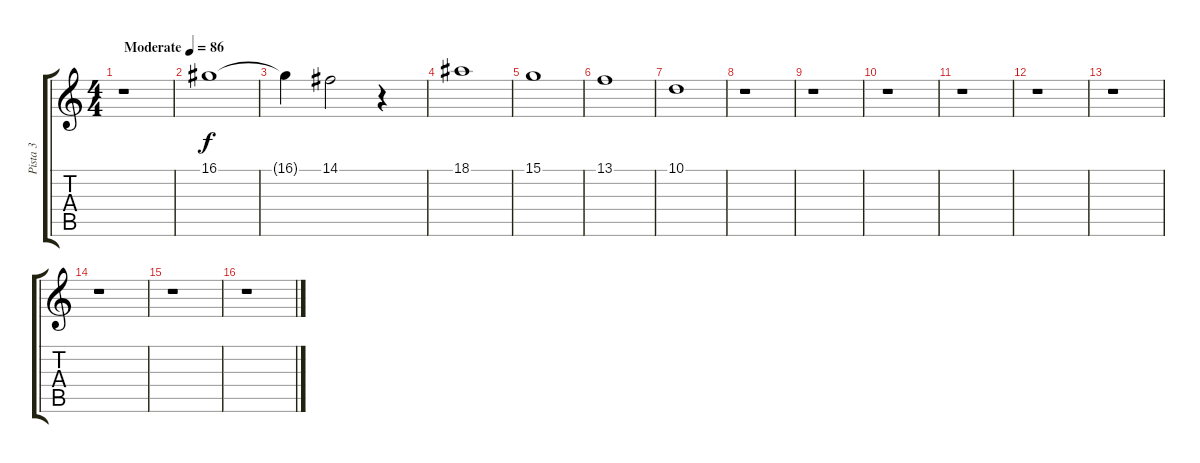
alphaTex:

\track ("Pista 3" "Pista 3") {instrument violin}
\staff {score tabs}
\tuning (E4 B3 G3 D3 A2 E2) {hide}
\ts (4 4)
\tempo (86 "Moderate")
\clef g2
\ks c
r.1{dy f instrument violin} |
16.1.1 |
16.1{t}.4 14.1.2 r.4 |
18.1.1 |
15.1.1 |
13.1.1 |
10.1.1 |
r.1 |
r.1 |
r.1 |
r.1 |
r.1 |
r.1 |
r.1 |
r.1 |
r.1
